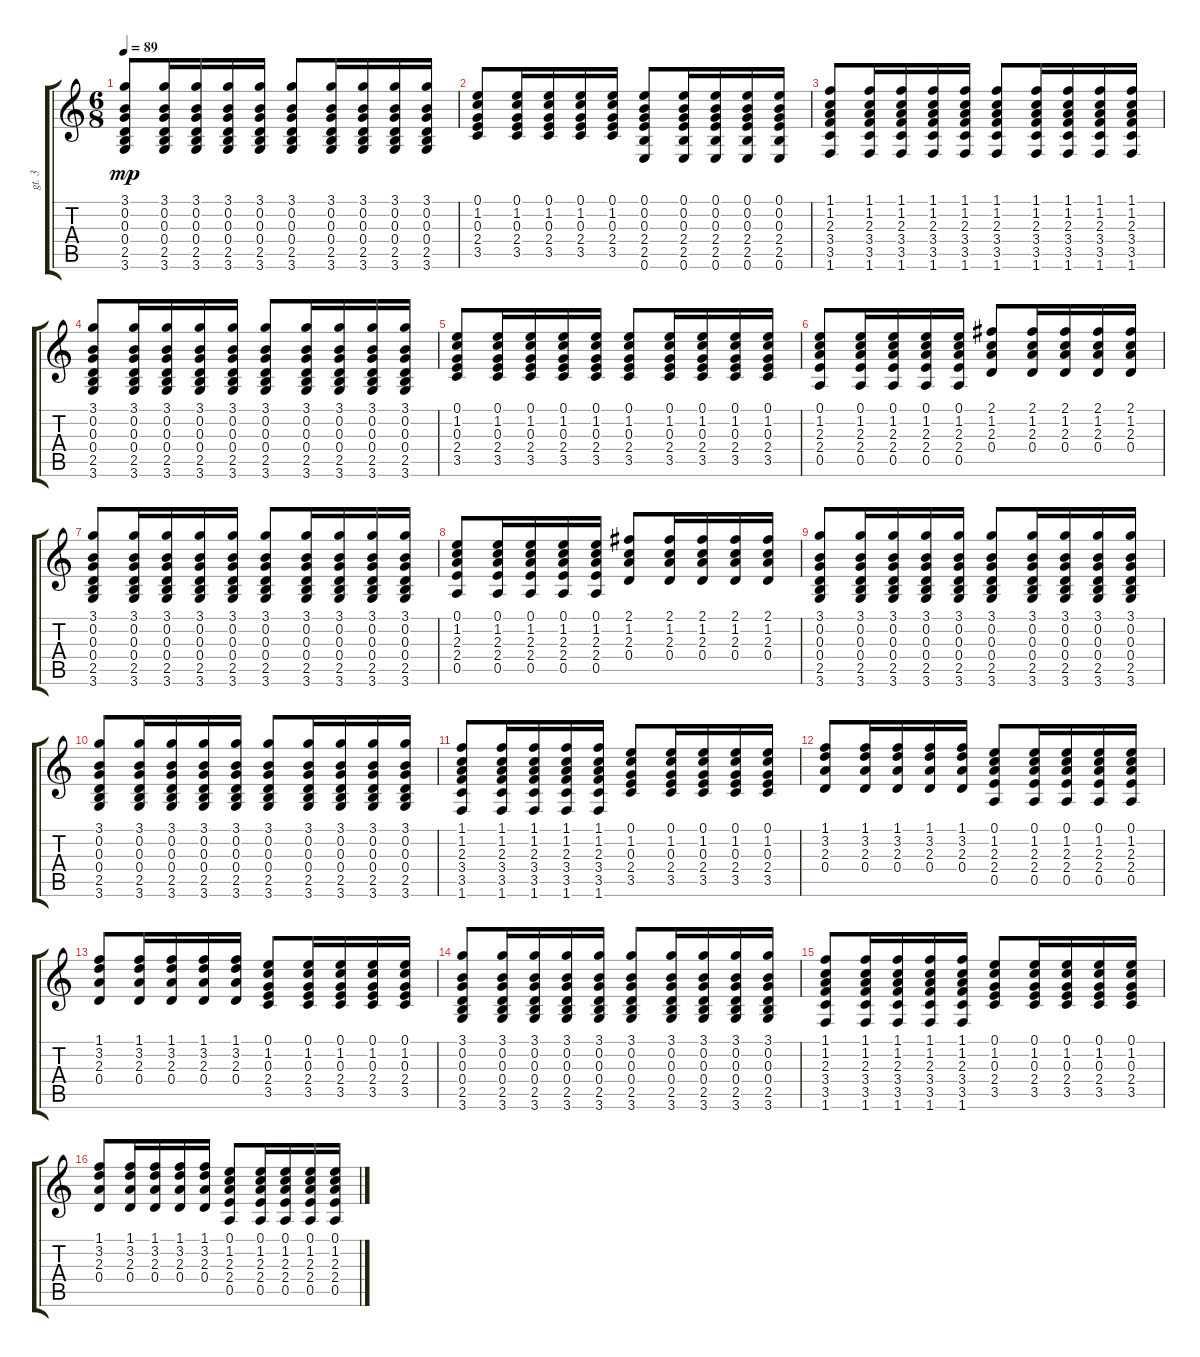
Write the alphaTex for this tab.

\track ("gt. 3" "gt. 3") {instrument acousticguitarsteel}
\staff {score tabs}
\tuning (E4 B3 G3 D3 A2 E2) {hide}
\ts (6 8)
\tempo 89
\clef g2
\ks c
(3.1 0.2 0.3 0.4 2.5 3.6).8{dy mp} (3.1 0.2 0.3 0.4 2.5 3.6).16 (3.1 0.2 0.3 0.4 2.5 3.6).16 (3.1 0.2 0.3 0.4 2.5 3.6).16 (3.1 0.2 0.3 0.4 2.5 3.6).16 (3.1 0.2 0.3 0.4 2.5 3.6).8 (3.1 0.2 0.3 0.4 2.5 3.6).16 (3.1 0.2 0.3 0.4 2.5 3.6).16 (3.1 0.2 0.3 0.4 2.5 3.6).16 (3.1 0.2 0.3 0.4 2.5 3.6).16 |
(0.1 1.2 0.3 2.4 3.5).8 (0.1 1.2 0.3 2.4 3.5).16 (0.1 1.2 0.3 2.4 3.5).16 (0.1 1.2 0.3 2.4 3.5).16 (0.1 1.2 0.3 2.4 3.5).16 (0.1 0.2 0.3 2.4 2.5 0.6).8 (0.1 0.2 0.3 2.4 2.5 0.6).16 (0.1 0.2 0.3 2.4 2.5 0.6).16 (0.1 0.2 0.3 2.4 2.5 0.6).16 (0.1 0.2 0.3 2.4 2.5 0.6).16 |
(1.1 1.2 2.3 3.4 3.5 1.6).8 (1.1 1.2 2.3 3.4 3.5 1.6).16 (1.1 1.2 2.3 3.4 3.5 1.6).16 (1.1 1.2 2.3 3.4 3.5 1.6).16 (1.1 1.2 2.3 3.4 3.5 1.6).16 (1.1 1.2 2.3 3.4 3.5 1.6).8 (1.1 1.2 2.3 3.4 3.5 1.6).16 (1.1 1.2 2.3 3.4 3.5 1.6).16 (1.1 1.2 2.3 3.4 3.5 1.6).16 (1.1 1.2 2.3 3.4 3.5 1.6).16 |
(3.1 0.2 0.3 0.4 2.5 3.6).8 (3.1 0.2 0.3 0.4 2.5 3.6).16 (3.1 0.2 0.3 0.4 2.5 3.6).16 (3.1 0.2 0.3 0.4 2.5 3.6).16 (3.1 0.2 0.3 0.4 2.5 3.6).16 (3.1 0.2 0.3 0.4 2.5 3.6).8 (3.1 0.2 0.3 0.4 2.5 3.6).16 (3.1 0.2 0.3 0.4 2.5 3.6).16 (3.1 0.2 0.3 0.4 2.5 3.6).16 (3.1 0.2 0.3 0.4 2.5 3.6).16 |
(0.1 1.2 0.3 2.4 3.5).8 (0.1 1.2 0.3 2.4 3.5).16 (0.1 1.2 0.3 2.4 3.5).16 (0.1 1.2 0.3 2.4 3.5).16 (0.1 1.2 0.3 2.4 3.5).16 (0.1 1.2 0.3 2.4 3.5).8 (0.1 1.2 0.3 2.4 3.5).16 (0.1 1.2 0.3 2.4 3.5).16 (0.1 1.2 0.3 2.4 3.5).16 (0.1 1.2 0.3 2.4 3.5).16 |
(0.1 1.2 2.3 2.4 0.5).8 (0.1 1.2 2.3 2.4 0.5).16 (0.1 1.2 2.3 2.4 0.5).16 (0.1 1.2 2.3 2.4 0.5).16 (0.1 1.2 2.3 2.4 0.5).16 (2.1 1.2 2.3 0.4).8 (2.1 1.2 2.3 0.4).16 (2.1 1.2 2.3 0.4).16 (2.1 1.2 2.3 0.4).16 (2.1 1.2 2.3 0.4).16 |
(3.1 0.2 0.3 0.4 2.5 3.6).8 (3.1 0.2 0.3 0.4 2.5 3.6).16 (3.1 0.2 0.3 0.4 2.5 3.6).16 (3.1 0.2 0.3 0.4 2.5 3.6).16 (3.1 0.2 0.3 0.4 2.5 3.6).16 (3.1 0.2 0.3 0.4 2.5 3.6).8 (3.1 0.2 0.3 0.4 2.5 3.6).16 (3.1 0.2 0.3 0.4 2.5 3.6).16 (3.1 0.2 0.3 0.4 2.5 3.6).16 (3.1 0.2 0.3 0.4 2.5 3.6).16 |
(0.1 1.2 2.3 2.4 0.5).8 (0.1 1.2 2.3 2.4 0.5).16 (0.1 1.2 2.3 2.4 0.5).16 (0.1 1.2 2.3 2.4 0.5).16 (0.1 1.2 2.3 2.4 0.5).16 (2.1 1.2 2.3 0.4).8 (2.1 1.2 2.3 0.4).16 (2.1 1.2 2.3 0.4).16 (2.1 1.2 2.3 0.4).16 (2.1 1.2 2.3 0.4).16 |
(3.1 0.2 0.3 0.4 2.5 3.6).8 (3.1 0.2 0.3 0.4 2.5 3.6).16 (3.1 0.2 0.3 0.4 2.5 3.6).16 (3.1 0.2 0.3 0.4 2.5 3.6).16 (3.1 0.2 0.3 0.4 2.5 3.6).16 (3.1 0.2 0.3 0.4 2.5 3.6).8 (3.1 0.2 0.3 0.4 2.5 3.6).16 (3.1 0.2 0.3 0.4 2.5 3.6).16 (3.1 0.2 0.3 0.4 2.5 3.6).16 (3.1 0.2 0.3 0.4 2.5 3.6).16 |
(3.1 0.2 0.3 0.4 2.5 3.6).8 (3.1 0.2 0.3 0.4 2.5 3.6).16 (3.1 0.2 0.3 0.4 2.5 3.6).16 (3.1 0.2 0.3 0.4 2.5 3.6).16 (3.1 0.2 0.3 0.4 2.5 3.6).16 (3.1 0.2 0.3 0.4 2.5 3.6).8 (3.1 0.2 0.3 0.4 2.5 3.6).16 (3.1 0.2 0.3 0.4 2.5 3.6).16 (3.1 0.2 0.3 0.4 2.5 3.6).16 (3.1 0.2 0.3 0.4 2.5 3.6).16 |
(1.1 1.2 2.3 3.4 3.5 1.6).8 (1.1 1.2 2.3 3.4 3.5 1.6).16 (1.1 1.2 2.3 3.4 3.5 1.6).16 (1.1 1.2 2.3 3.4 3.5 1.6).16 (1.1 1.2 2.3 3.4 3.5 1.6).16 (0.1 1.2 0.3 2.4 3.5).8 (0.1 1.2 0.3 2.4 3.5).16 (0.1 1.2 0.3 2.4 3.5).16 (0.1 1.2 0.3 2.4 3.5).16 (0.1 1.2 0.3 2.4 3.5).16 |
(1.1 3.2 2.3 0.4).8 (1.1 3.2 2.3 0.4).16 (1.1 3.2 2.3 0.4).16 (1.1 3.2 2.3 0.4).16 (1.1 3.2 2.3 0.4).16 (0.1 1.2 2.3 2.4 0.5).8 (0.1 1.2 2.3 2.4 0.5).16 (0.1 1.2 2.3 2.4 0.5).16 (0.1 1.2 2.3 2.4 0.5).16 (0.1 1.2 2.3 2.4 0.5).16 |
(1.1 3.2 2.3 0.4).8 (1.1 3.2 2.3 0.4).16 (1.1 3.2 2.3 0.4).16 (1.1 3.2 2.3 0.4).16 (1.1 3.2 2.3 0.4).16 (0.1 1.2 0.3 2.4 3.5).8 (0.1 1.2 0.3 2.4 3.5).16 (0.1 1.2 0.3 2.4 3.5).16 (0.1 1.2 0.3 2.4 3.5).16 (0.1 1.2 0.3 2.4 3.5).16 |
(3.1 0.2 0.3 0.4 2.5 3.6).8 (3.1 0.2 0.3 0.4 2.5 3.6).16 (3.1 0.2 0.3 0.4 2.5 3.6).16 (3.1 0.2 0.3 0.4 2.5 3.6).16 (3.1 0.2 0.3 0.4 2.5 3.6).16 (3.1 0.2 0.3 0.4 2.5 3.6).8 (3.1 0.2 0.3 0.4 2.5 3.6).16 (3.1 0.2 0.3 0.4 2.5 3.6).16 (3.1 0.2 0.3 0.4 2.5 3.6).16 (3.1 0.2 0.3 0.4 2.5 3.6).16 |
(1.1 1.2 2.3 3.4 3.5 1.6).8 (1.1 1.2 2.3 3.4 3.5 1.6).16 (1.1 1.2 2.3 3.4 3.5 1.6).16 (1.1 1.2 2.3 3.4 3.5 1.6).16 (1.1 1.2 2.3 3.4 3.5 1.6).16 (0.1 1.2 0.3 2.4 3.5).8 (0.1 1.2 0.3 2.4 3.5).16 (0.1 1.2 0.3 2.4 3.5).16 (0.1 1.2 0.3 2.4 3.5).16 (0.1 1.2 0.3 2.4 3.5).16 |
(1.1 3.2 2.3 0.4).8 (1.1 3.2 2.3 0.4).16 (1.1 3.2 2.3 0.4).16 (1.1 3.2 2.3 0.4).16 (1.1 3.2 2.3 0.4).16 (0.1 1.2 2.3 2.4 0.5).8 (0.1 1.2 2.3 2.4 0.5).16 (0.1 1.2 2.3 2.4 0.5).16 (0.1 1.2 2.3 2.4 0.5).16 (0.1 1.2 2.3 2.4 0.5).16
